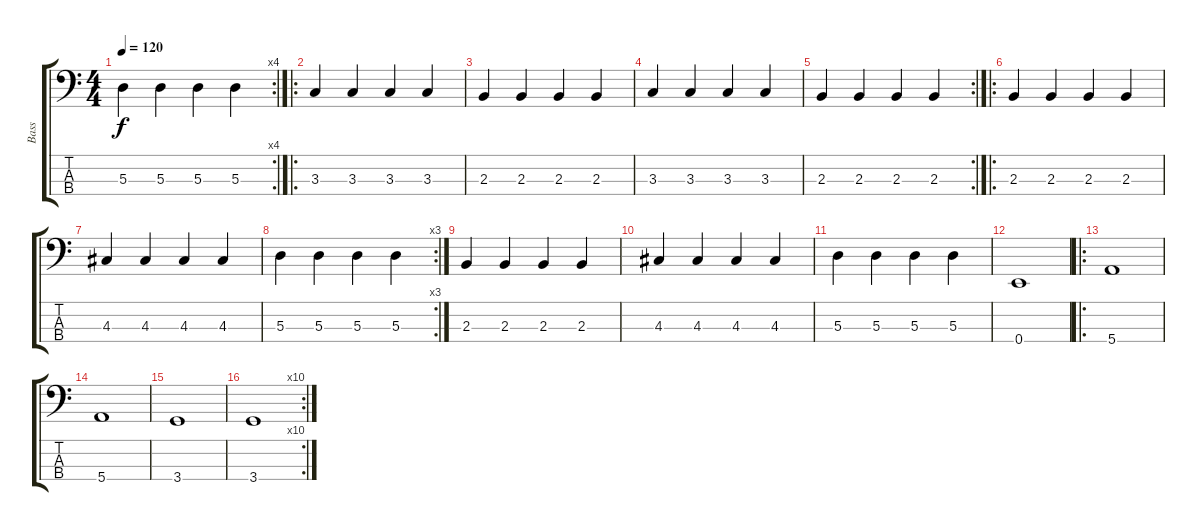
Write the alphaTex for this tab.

\track ("Bass" "Bass") {instrument electricbassfinger}
\staff {score tabs}
\tuning (G2 D2 A1 E1) {hide}
\rc 4
\ts (4 4)
\tempo 120
\clef f4
\ks c
5.3.4{dy f} 5.3.4 5.3.4 5.3.4 |
\ro
3.3.4 3.3.4 3.3.4 3.3.4 |
2.3.4 2.3.4 2.3.4 2.3.4 |
3.3.4 3.3.4 3.3.4 3.3.4 |
\rc 2
2.3.4 2.3.4 2.3.4 2.3.4 |
\ro
2.3.4 2.3.4 2.3.4 2.3.4 |
4.3.4 4.3.4 4.3.4 4.3.4 |
\rc 3
5.3.4 5.3.4 5.3.4 5.3.4 |
2.3.4 2.3.4 2.3.4 2.3.4 |
4.3.4 4.3.4 4.3.4 4.3.4 |
5.3.4 5.3.4 5.3.4 5.3.4 |
0.4.1 |
\ro
5.4.1 |
5.4.1 |
3.4.1 |
\rc 10
3.4.1
